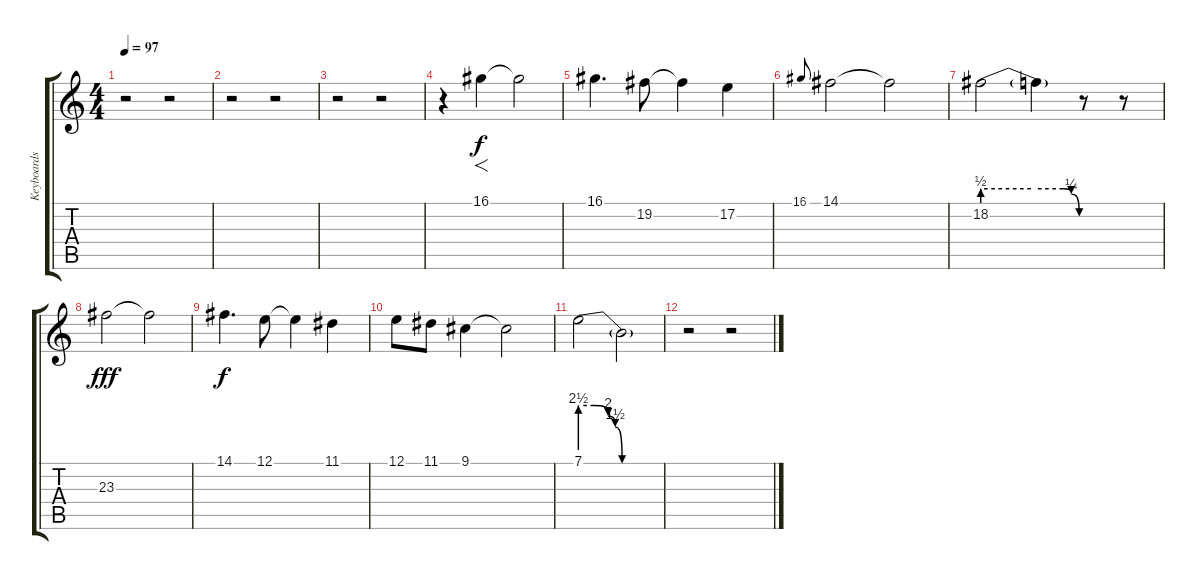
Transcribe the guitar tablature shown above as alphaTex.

\track ("Keyboards 4" "Keyboards ") {instrument piccolo}
\staff {score tabs}
\tuning (E4 B3 G3 D3 A2 E2) {hide}
\ts (4 4)
\tempo 97
\clef g2
\ks c
r.2{dy f} r.2 |
r.2 r.2 |
r.2 r.2 |
r.4 16.1.4{f} 16.1{t}.2 |
16.1.4{d} 19.2.8 19.2{t}.4 17.2.4 |
16.1.8{gr onbeat} 14.1.2 14.1{t}.2 |
18.2{be (custom 0 2 30 2 50 2 55 1 60 0)}.2 18.2{t}.4 r.8 r.8 |
23.3.2{dy fff} 23.3{t}.2 |
14.1.4{d dy f} 12.1.8 12.1{t}.4 11.1.4 |
12.1.8 11.1.8 9.1.4 9.1{t}.2 |
7.1{be (custom 0 10 10 10 20 8 25 6 30 0 35 0 40 0 45 0 50 0 55 0 60 0)}.2 7.1{t}.2 |
r.2 r.2
